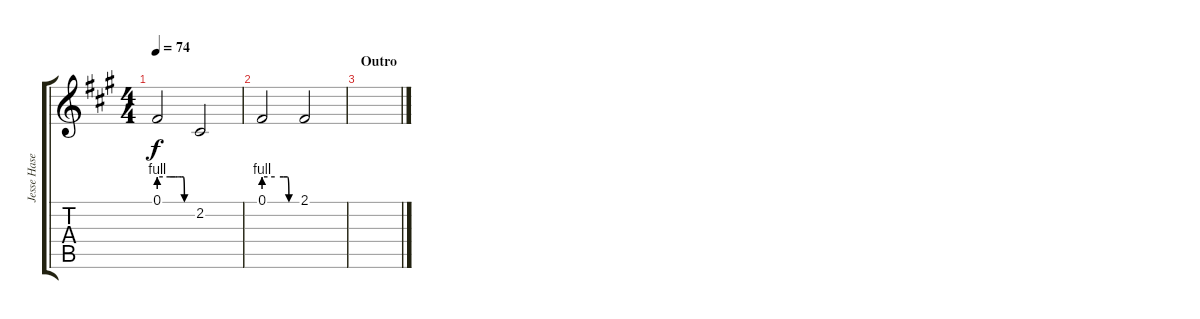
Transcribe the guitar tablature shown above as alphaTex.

\track ("Jesse Hasek (Left)" "Jesse Hase") {instrument clarinet}
\staff {score tabs}
\tuning (E4 B3 G3 D3 A2 E2) {hide}
\ts (4 4)
\tempo 74
\clef g2
\ks f#minor
0.1{be (custom 0 4 20 4 30 4 33 4 36 4 38 4 41 4 44 4 46 0 60 0)}.2{dy f} 2.2.2 |
0.1{be (custom 0 4 20 4 36 4 43 4 46 0 60 0)}.2 2.1.2 |
\section ("" "Outro")
